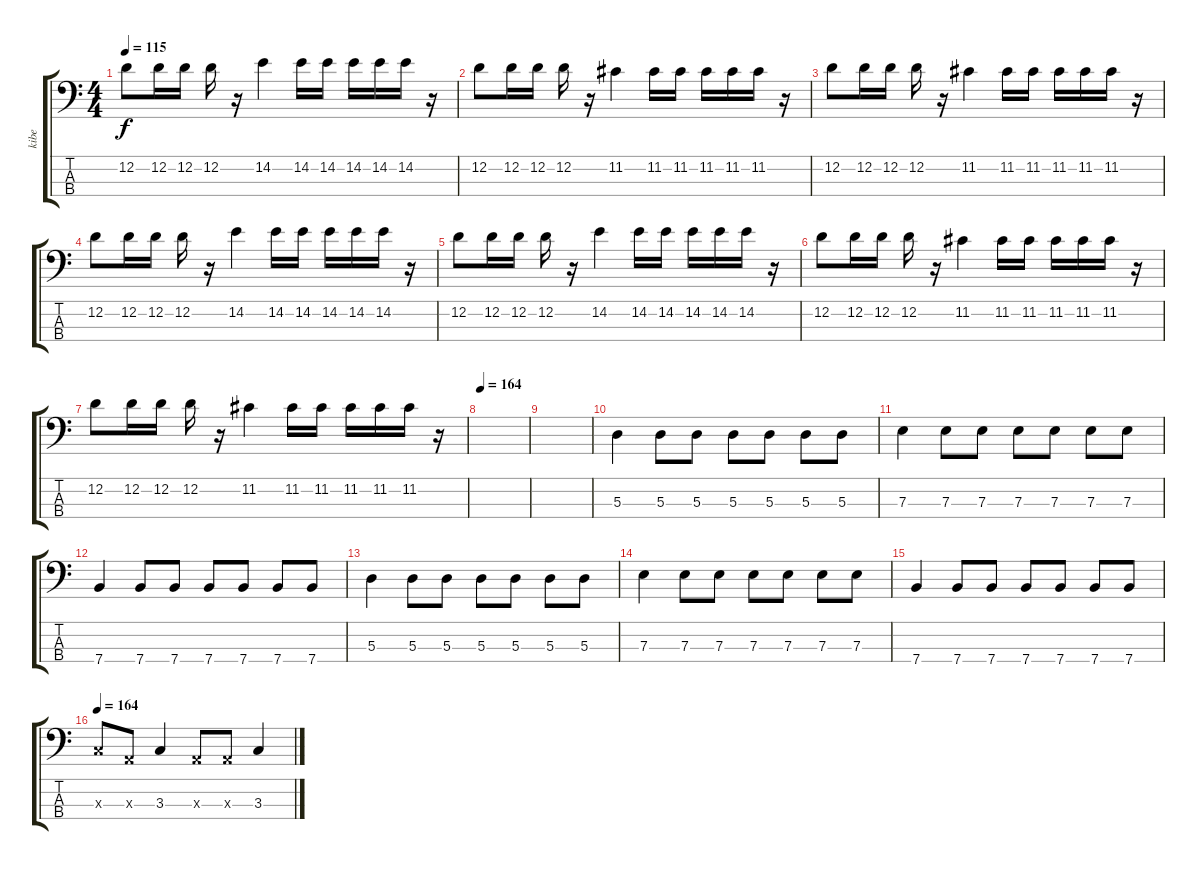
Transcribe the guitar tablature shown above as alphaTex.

\track ("kibe" "kibe") {instrument electricbassfinger}
\staff {score tabs}
\tuning (G2 D2 A1 E1) {hide}
\ts (4 4)
\tempo 115
\clef f4
\ks c
12.2.8{dy f} 12.2.16 12.2.16 12.2.16 r.16 14.2.4 14.2.16 14.2.16 14.2.16 14.2.16 14.2.16 r.16 |
12.2.8 12.2.16 12.2.16 12.2.16 r.16 11.2.4 11.2.16 11.2.16 11.2.16 11.2.16 11.2.16 r.16 |
12.2.8 12.2.16 12.2.16 12.2.16 r.16 11.2.4 11.2.16 11.2.16 11.2.16 11.2.16 11.2.16 r.16 |
12.2.8 12.2.16 12.2.16 12.2.16 r.16 14.2.4 14.2.16 14.2.16 14.2.16 14.2.16 14.2.16 r.16 |
12.2.8 12.2.16 12.2.16 12.2.16 r.16 14.2.4 14.2.16 14.2.16 14.2.16 14.2.16 14.2.16 r.16 |
12.2.8 12.2.16 12.2.16 12.2.16 r.16 11.2.4 11.2.16 11.2.16 11.2.16 11.2.16 11.2.16 r.16 |
12.2.8 12.2.16 12.2.16 12.2.16 r.16 11.2.4 11.2.16 11.2.16 11.2.16 11.2.16 11.2.16 r.16 |
\tempo 164
|
|
5.3.4 5.3.8 5.3.8 5.3.8 5.3.8 5.3.8 5.3.8 |
7.3.4 7.3.8 7.3.8 7.3.8 7.3.8 7.3.8 7.3.8 |
7.4.4 7.4.8 7.4.8 7.4.8 7.4.8 7.4.8 7.4.8 |
5.3.4 5.3.8 5.3.8 5.3.8 5.3.8 5.3.8 5.3.8 |
7.3.4 7.3.8 7.3.8 7.3.8 7.3.8 7.3.8 7.3.8 |
7.4.4 7.4.8 7.4.8 7.4.8 7.4.8 7.4.8 7.4.8 |
\tempo 164
3.3{x}.8 0.3{x}.8 3.3.4 0.3{x}.8 0.3{x}.8 3.3.4
